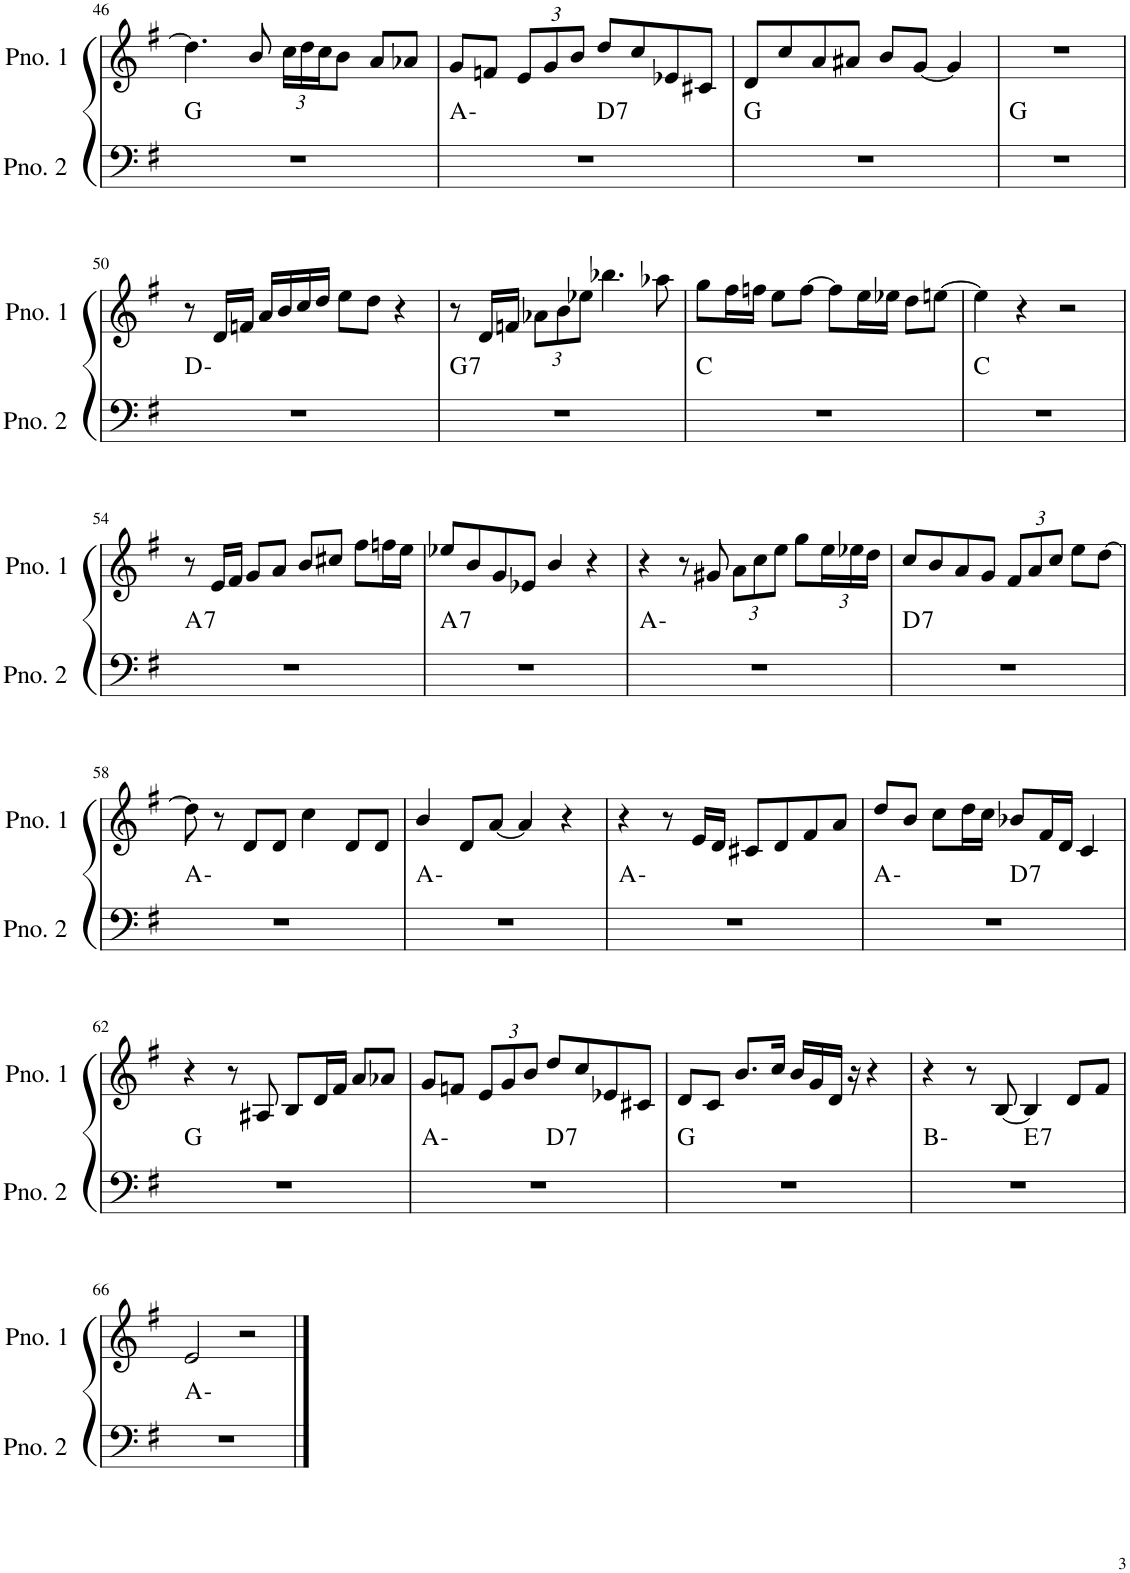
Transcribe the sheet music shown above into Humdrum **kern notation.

**kern	**harte	**kern
*part2	*part2	*part1
*staff2	*	*staff1
*I"ピアノ 2	*	*I"ピアノ 1
!!LO:PB:g=z
*clefF4	*	*clefG2
*k[f#]	*	*k[f#]
*M4/4	*	*M4/4
=46	=46	=46
1r	G:maj	4.dd\]
.	.	8b/
*	*	*Xbrackettup
.	.	24cc\LL
.	.	24dd\
.	.	24cc\J
.	.	8b\J
.	.	8a/L
.	.	8a-X/J
=47	=47	=47
*^	*	*
1r	2ryy	A:min	8g/L
.	.	.	8fn/J
.	.	.	12e/L
.	.	.	12g/
.	.	.	12b/J
!	!	!LO:H:kt=7	!
.	2ryy	D:7	8dd/L
.	.	.	8cc/
.	.	.	8e-X/
.	.	.	8c#X/J
*v	*v	*	*
=48	=48	=48
1r	G:maj	8d/L
.	.	8cc/
.	.	8a/
.	.	8a#X/J
.	.	8b/L
.	.	[8g/J
.	.	4g/]
=49	=49	=49
1r	G:maj	1r
!!LO:LB:g=z
=50	=50	=50
1r	D:min	8r
.	.	16d/LL
.	.	16fn/JJ
.	.	16a/LL
.	.	16b/
.	.	16cc/
.	.	16dd/JJ
.	.	8ee\L
.	.	8dd\J
.	.	4r
=51	=51	=51
!	!LO:H:kt=7	!
1r	G:7	8r
.	.	16d/LL
.	.	16fn/JJ
.	.	12a-X\L
.	.	12b\
.	.	12ee-X\J
.	.	4.bb-X\
.	.	8aa-X\
=52	=52	=52
1r	C:maj	8gg\L
.	.	16ff#\L
.	.	16ffn\JJ
.	.	8ee\L
.	.	[8ff\J
.	.	8ff\L]
.	.	16ee\L
.	.	16ee-X\JJ
.	.	8dd\L
.	.	[8een\J
=53	=53	=53
1r	C:maj	4ee\]
.	.	4r
.	.	2r
!!LO:LB:g=z
=54	=54	=54
!	!LO:H:kt=7	!
1r	A:7	8r
.	.	16e/LL
.	.	16f#/JJ
.	.	8g/L
.	.	8a/J
.	.	8b/L
.	.	8cc#X/J
.	.	8ff#\L
.	.	16ffn\L
.	.	16ee\JJ
=55	=55	=55
!	!LO:H:kt=7	!
1r	A:7	8ee-X/L
.	.	8b/
.	.	8g/
.	.	8e-X/J
.	.	4b/
.	.	4r
=56	=56	=56
1r	A:min	4r
.	.	8r
.	.	8g#X/
.	.	12a\L
.	.	12cc\
.	.	12ee\J
.	.	8gg\L
.	.	24ee\L
.	.	24ee-X\
.	.	24dd\JJ
=57	=57	=57
!	!LO:H:kt=7	!
1r	D:7	8cc/L
.	.	8b/
.	.	8a/
.	.	8g/J
.	.	12f#/L
.	.	12a/
.	.	12cc/J
.	.	8ee\L
.	.	[8dd\J
!!LO:LB:g=z
=58	=58	=58
1r	A:min	8dd\]
.	.	8r
.	.	8d/L
.	.	8d/J
.	.	4cc\
.	.	8d/L
.	.	8d/J
=59	=59	=59
1r	A:min	4b/
.	.	8d/L
.	.	[8a/J
.	.	4a/]
.	.	4r
=60	=60	=60
1r	A:min	4r
.	.	8r
.	.	16e/LL
.	.	16d/JJ
.	.	8c#X/L
.	.	8d/
.	.	8f#/
.	.	8a/J
=61	=61	=61
*^	*	*
1r	2ryy	A:min	8dd/L
.	.	.	8b/J
.	.	.	8cc\L
.	.	.	16dd\L
.	.	.	16cc\JJ
!	!	!LO:H:kt=7	!
.	2ryy	D:7	8b-X/L
.	.	.	16f#/L
.	.	.	16d/JJ
.	.	.	4c/
*v	*v	*	*
!!LO:LB:g=z
=62	=62	=62
1r	G:maj	4r
.	.	8r
.	.	8A#X/
.	.	8B/L
.	.	16d/L
.	.	16f#/JJ
.	.	8a/L
.	.	8a-X/J
=63	=63	=63
*^	*	*
1r	2ryy	A:min	8g/L
.	.	.	8fn/J
.	.	.	12e/L
.	.	.	12g/
.	.	.	12b/J
!	!	!LO:H:kt=7	!
.	2ryy	D:7	8dd/L
.	.	.	8cc/
.	.	.	8e-X/
.	.	.	8c#X/J
*v	*v	*	*
=64	=64	=64
1r	G:maj	8d/L
.	.	8c/J
.	.	8.b/L
.	.	16cc/Jk
.	.	16b/LL
.	.	16g/
.	.	16d/JJ
.	.	16r
.	.	4r
=65	=65	=65
*^	*	*
1r	2ryy	B:min	4r
.	.	.	8r
.	.	.	[8B/
!	!	!LO:H:kt=7	!
.	2ryy	E:7	4B/]
.	.	.	8d/L
.	.	.	8f#/J
*v	*v	*	*
!!LO:LB:g=z
=66	=66	=66
1r	A:min	2e/
.	.	2r
==	==	==
*-	*-	*-
